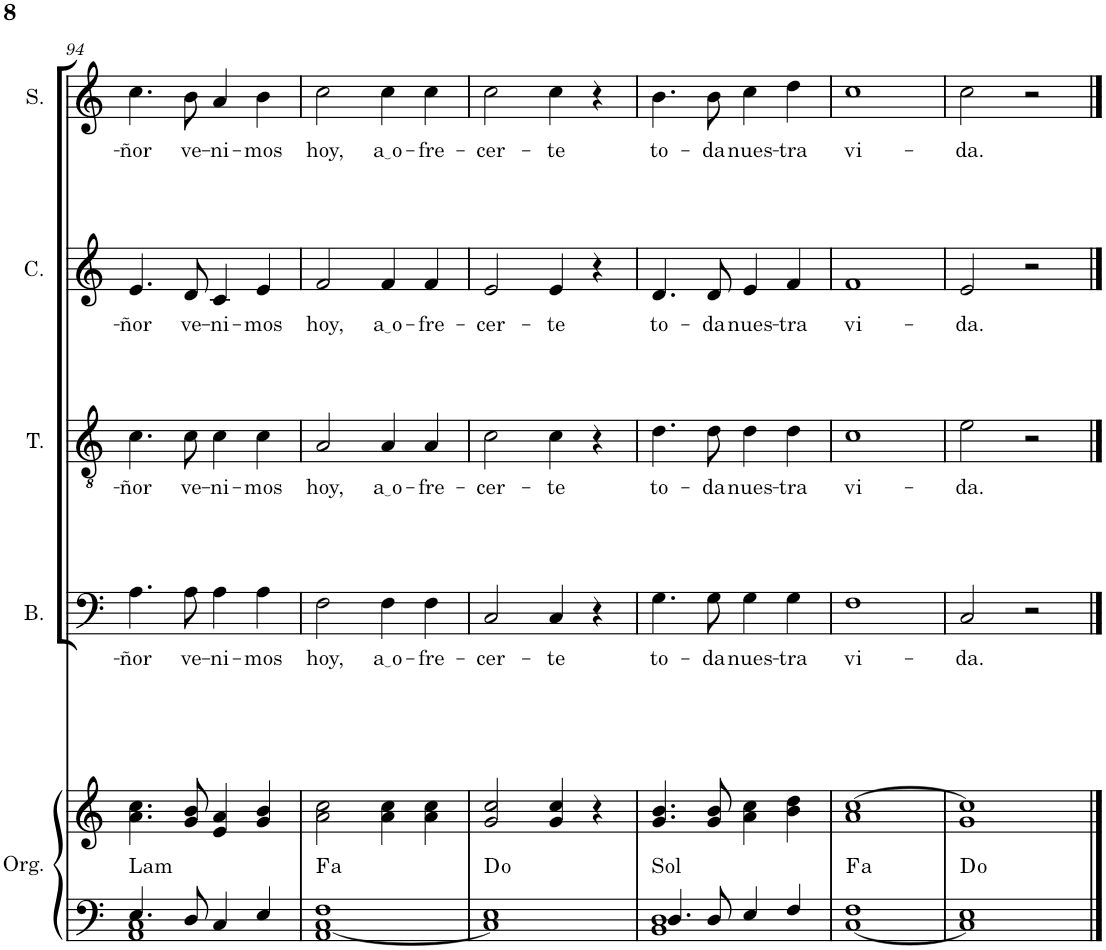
**kern	**kern	**harte	**kern	**text	**kern	**text	**kern	**text	**kern	**text
*part5	*part5	*part5	*part4	*part4	*part3	*part3	*part2	*part2	*part1	*part1
*staff6	*staff5	*	*staff4	*staff4	*staff3	*staff3	*staff2	*staff2	*staff1	*staff1
*I"Órgano	*	*	*I"Bajo	*	*I"Tenor	*	*I"Contralto	*	*I"Soprano	*
*	*	*	*I'B.	*	*I'T.	*	*I'C.	*	*I'S.	*
!!LO:PB:g=z
*clefF4	*clefG2	*	*clefF4	*	*clefGv2	*	*clefG2	*	*clefG2	*
*k[]	*k[]	*	*k[]	*	*k[]	*	*k[]	*	*k[]	*
*M4/4	*M4/4	*	*M4/4	*	*M4/4	*	*M4/4	*	*M4/4	*
=94	=94	=94	=94	=94	=94	=94	=94	=94	=94	=94
*^	*	*	*	*	*	*	*	*	*	*
!	!	!	!LO:H:kt=Lam	!	!LO:LY:b	!	!LO:LY:b	!	!LO:LY:b	!	!LO:LY:b
4.E/	1AA 1C	4.a\ 4.cc\	N	4.A\	-ñor	4.c\	-ñor	4.e/	-ñor	4.cc\	-ñor
!	!	!	!	!	!LO:LY:b	!	!LO:LY:b	!	!LO:LY:b	!	!LO:LY:b
8D/	.	8g/ 8b/	.	8A\	ve-	8c\	ve-	8d/	ve-	8b\	ve-
!	!	!	!	!	!LO:LY:b	!	!LO:LY:b	!	!LO:LY:b	!	!LO:LY:b
4C/	.	4e/ 4a/	.	4A\	-ni-	4c\	-ni-	4c/	-ni-	4a/	-ni-
!	!	!	!	!	!LO:LY:b	!	!LO:LY:b	!	!LO:LY:b	!	!LO:LY:b
4E/	.	4g/ 4b/	.	4A\	-mos	4c\	-mos	4e/	-mos	4b\	-mos
*v	*v	*	*	*	*	*	*	*	*	*	*
=95	=95	=95	=95	=95	=95	=95	=95	=95	=95	=95
!	!	!LO:H:kt=a	!	!LO:LY:b	!	!LO:LY:b	!	!LO:LY:b	!	!LO:LY:b
1AA [1C 1F	2a\ 2cc\	.	2F\	hoy,	2A/	hoy,	2f/	hoy,	2cc\	hoy,
!	!	!	!	!LO:LY:b	!	!LO:LY:b	!	!LO:LY:b	!	!LO:LY:b
.	4a\ 4cc\	.	4F\	a o	4A/	a o	4f/	a o	4cc\	a o
!	!	!	!	!LO:LY:b	!	!LO:LY:b	!	!LO:LY:b	!	!LO:LY:b
.	4a\ 4cc\	.	4F\	-fre-	4A/	-fre-	4f/	-fre-	4cc\	-fre-
=96	=96	=96	=96	=96	=96	=96	=96	=96	=96	=96
!	!	!	!	!LO:LY:b	!	!LO:LY:b	!	!LO:LY:b	!	!LO:LY:b
1C] 1E	2g/ 2cc/	D:dim	2C/	-cer-	2c\	-cer-	2e/	-cer-	2cc\	-cer-
!	!	!	!	!LO:LY:b	!	!LO:LY:b	!	!LO:LY:b	!	!LO:LY:b
.	4g/ 4cc/	.	4C/	-te	4c\	-te	4e/	-te	4cc\	-te
.	4r	.	4r	.	4r	.	4r	.	4r	.
=97	=97	=97	=97	=97	=97	=97	=97	=97	=97	=97
*^	*	*	*	*	*	*	*	*	*	*
!	!	!	!LO:H:kt=Sol	!	!LO:LY:b	!	!LO:LY:b	!	!LO:LY:b	!	!LO:LY:b
4.D/	1BB 1D	4.g/ 4.b/	N	4.G\	to-	4.d\	to-	4.d/	to-	4.b\	to-
!	!	!	!	!	!LO:LY:b	!	!LO:LY:b	!	!LO:LY:b	!	!LO:LY:b
8D/	.	8g/ 8b/	.	8G\	-da	8d\	-da	8d/	-da	8b\	-da
!	!	!	!	!	!LO:LY:b	!	!LO:LY:b	!	!LO:LY:b	!	!LO:LY:b
4E/	.	4a\ 4cc\	.	4G\	nues-	4d\	nues-	4e/	nues-	4cc\	nues-
!	!	!	!	!	!LO:LY:b	!	!LO:LY:b	!	!LO:LY:b	!	!LO:LY:b
4F/	.	4b\ 4dd\	.	4G\	-tra	4d\	-tra	4f/	-tra	4dd\	-tra
*v	*v	*	*	*	*	*	*	*	*	*	*
=98	=98	=98	=98	=98	=98	=98	=98	=98	=98	=98
!	!	!LO:H:kt=a	!	!LO:LY:b	!	!LO:LY:b	!	!LO:LY:b	!	!LO:LY:b
[1C 1F	1a [1cc	.	1F	vi-	1c	vi-	1f	vi-	1cc	vi-
=99	=99	=99	=99	=99	=99	=99	=99	=99	=99	=99
!	!	!	!	!LO:LY:b	!	!LO:LY:b	!	!LO:LY:b	!	!LO:LY:b
1C] 1E	1g 1cc]	D:dim	2C/	-da.	2e\	-da.	2e/	-da.	2cc\	-da.
.	.	.	2r	.	2r	.	2r	.	2r	.
==	==	==	==	==	==	==	==	==	==	==
*-	*-	*-	*-	*-	*-	*-	*-	*-	*-	*-
